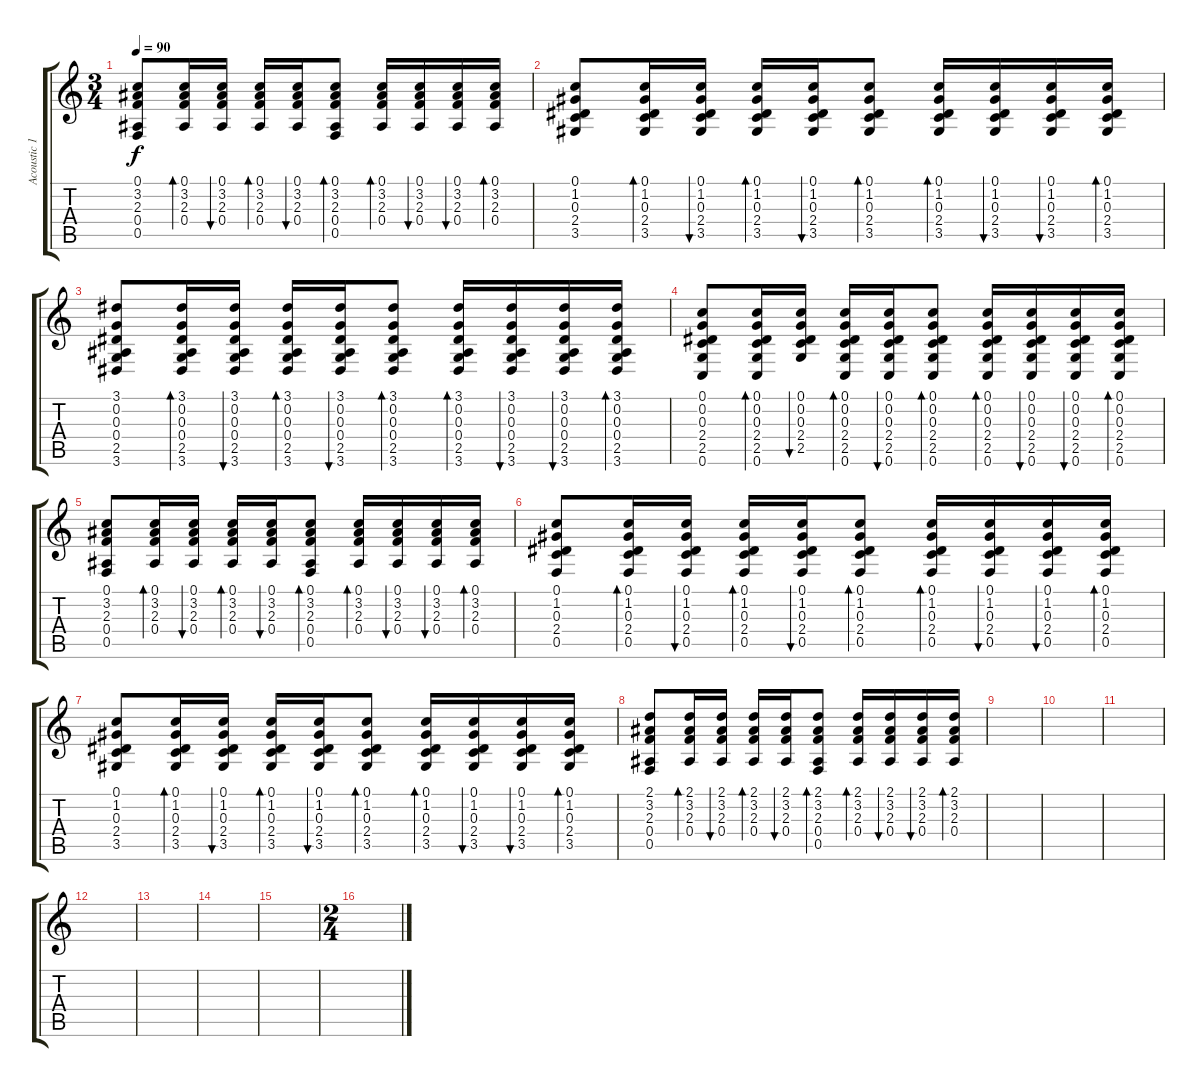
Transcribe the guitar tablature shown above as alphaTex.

\track ("Acoustic 1" "Acoustic 1") {instrument acousticguitarsteel}
\staff {score tabs}
\tuning (C4 G3 Eb3 Bb2 F2 C2) {hide}
\ts (3 4)
\tempo 90
\clef g2
\ks c
(0.1 3.2 2.3 0.4 0.5).8{dy f} (0.1 3.2 2.3 0.4).16{bd 60} (0.1 3.2 2.3 0.4).16{bu 60} (0.1 3.2 2.3 0.4).16{bd 60} (0.1 3.2 2.3 0.4).16{bu 60} (0.1 3.2 2.3 0.4 0.5).8{bd 60} (0.1 3.2 2.3 0.4).16{bd 60} (0.1 3.2 2.3 0.4).16{bu 60} (0.1 3.2 2.3 0.4).16{bu 60} (0.1 3.2 2.3 0.4).16{bd 60} |
(0.1 1.2 0.3 2.4 3.5).8 (0.1 1.2 0.3 2.4 3.5).16{bd 60} (0.1 1.2 0.3 2.4 3.5).16{bu 60} (0.1 1.2 0.3 2.4 3.5).16{bd 60} (0.1 1.2 0.3 2.4 3.5).16{bu 60} (0.1 1.2 0.3 2.4 3.5).8{bd 60} (0.1 1.2 0.3 2.4 3.5).16{bd 60} (0.1 1.2 0.3 2.4 3.5).16{bu 60} (0.1 1.2 0.3 2.4 3.5).16{bu 60} (0.1 1.2 0.3 2.4 3.5).16{bd 60} |
(3.1 0.2 0.3 0.4 2.5 3.6).8 (3.1 0.2 0.3 0.4 2.5 3.6).16{bd 60} (3.1 0.2 0.3 0.4 2.5 3.6).16{bu 60} (3.1 0.2 0.3 0.4 2.5 3.6).16{bd 60} (3.1 0.2 0.3 0.4 2.5 3.6).16{bu 60} (3.1 0.2 0.3 0.4 2.5 3.6).8{bd 60} (3.1 0.2 0.3 0.4 2.5 3.6).16{bd 60} (3.1 0.2 0.3 0.4 2.5 3.6).16{bu 60} (3.1 0.2 0.3 0.4 2.5 3.6).16{bu 60} (3.1 0.2 0.3 0.4 2.5 3.6).16{bd 60} |
(0.1 0.2 0.3 2.4 2.5 0.6).8 (0.1 0.2 0.3 2.4 2.5 0.6).16{bd 60} (0.1 0.2 0.3 2.4 2.5).16{bu 60} (0.1 0.2 0.3 2.4 2.5 0.6).16{bd 60} (0.1 0.2 0.3 2.4 2.5 0.6).16{bu 60} (0.1 0.2 0.3 2.4 2.5 0.6).8{bd 60} (0.1 0.2 0.3 2.4 2.5 0.6).16{bd 60} (0.1 0.2 0.3 2.4 2.5 0.6).16{bu 60} (0.1 0.2 0.3 2.4 2.5 0.6).16{bu 60} (0.1 0.2 0.3 2.4 2.5 0.6).16{bd 60} |
(0.1 3.2 2.3 0.4 0.5).8 (0.1 3.2 2.3 0.4).16{bd 60} (0.1 3.2 2.3 0.4).16{bu 60} (0.1 3.2 2.3 0.4).16{bd 60} (0.1 3.2 2.3 0.4).16{bu 60} (0.1 3.2 2.3 0.4 0.5).8{bd 60} (0.1 3.2 2.3 0.4).16{bd 60} (0.1 3.2 2.3 0.4).16{bu 60} (0.1 3.2 2.3 0.4).16{bu 60} (0.1 3.2 2.3 0.4).16{bd 60} |
(0.1 1.2 0.3 2.4 0.5).8 (0.1 1.2 0.3 2.4 0.5).16{bd 60} (0.1 1.2 0.3 2.4 0.5).16{bu 60} (0.1 1.2 0.3 2.4 0.5).16{bd 60} (0.1 1.2 0.3 2.4 0.5).16{bu 60} (0.1 1.2 0.3 2.4 0.5).8{bd 60} (0.1 1.2 0.3 2.4 0.5).16{bd 60} (0.1 1.2 0.3 2.4 0.5).16{bu 60} (0.1 1.2 0.3 2.4 0.5).16{bu 60} (0.1 1.2 0.3 2.4 0.5).16{bd 60} |
(0.1 1.2 0.3 2.4 3.5).8 (0.1 1.2 0.3 2.4 3.5).16{bd 60} (0.1 1.2 0.3 2.4 3.5).16{bu 60} (0.1 1.2 0.3 2.4 3.5).16{bd 60} (0.1 1.2 0.3 2.4 3.5).16{bu 60} (0.1 1.2 0.3 2.4 3.5).8{bd 60} (0.1 1.2 0.3 2.4 3.5).16{bd 60} (0.1 1.2 0.3 2.4 3.5).16{bu 60} (0.1 1.2 0.3 2.4 3.5).16{bu 60} (0.1 1.2 0.3 2.4 3.5).16{bd 60} |
(2.1 3.2 2.3 0.4 0.5).8 (2.1 3.2 2.3 0.4).16{bd 60} (2.1 3.2 2.3 0.4).16{bu 60} (2.1 3.2 2.3 0.4).16{bd 60} (2.1 3.2 2.3 0.4).16{bu 60} (2.1 3.2 2.3 0.4 0.5).8{bd 60} (2.1 3.2 2.3 0.4).16{bd 60} (2.1 3.2 2.3 0.4).16{bu 60} (2.1 3.2 2.3 0.4).16{bu 60} (2.1 3.2 2.3 0.4).16{bd 60} |
|
|
|
|
|
|
|
\ts (2 4)
